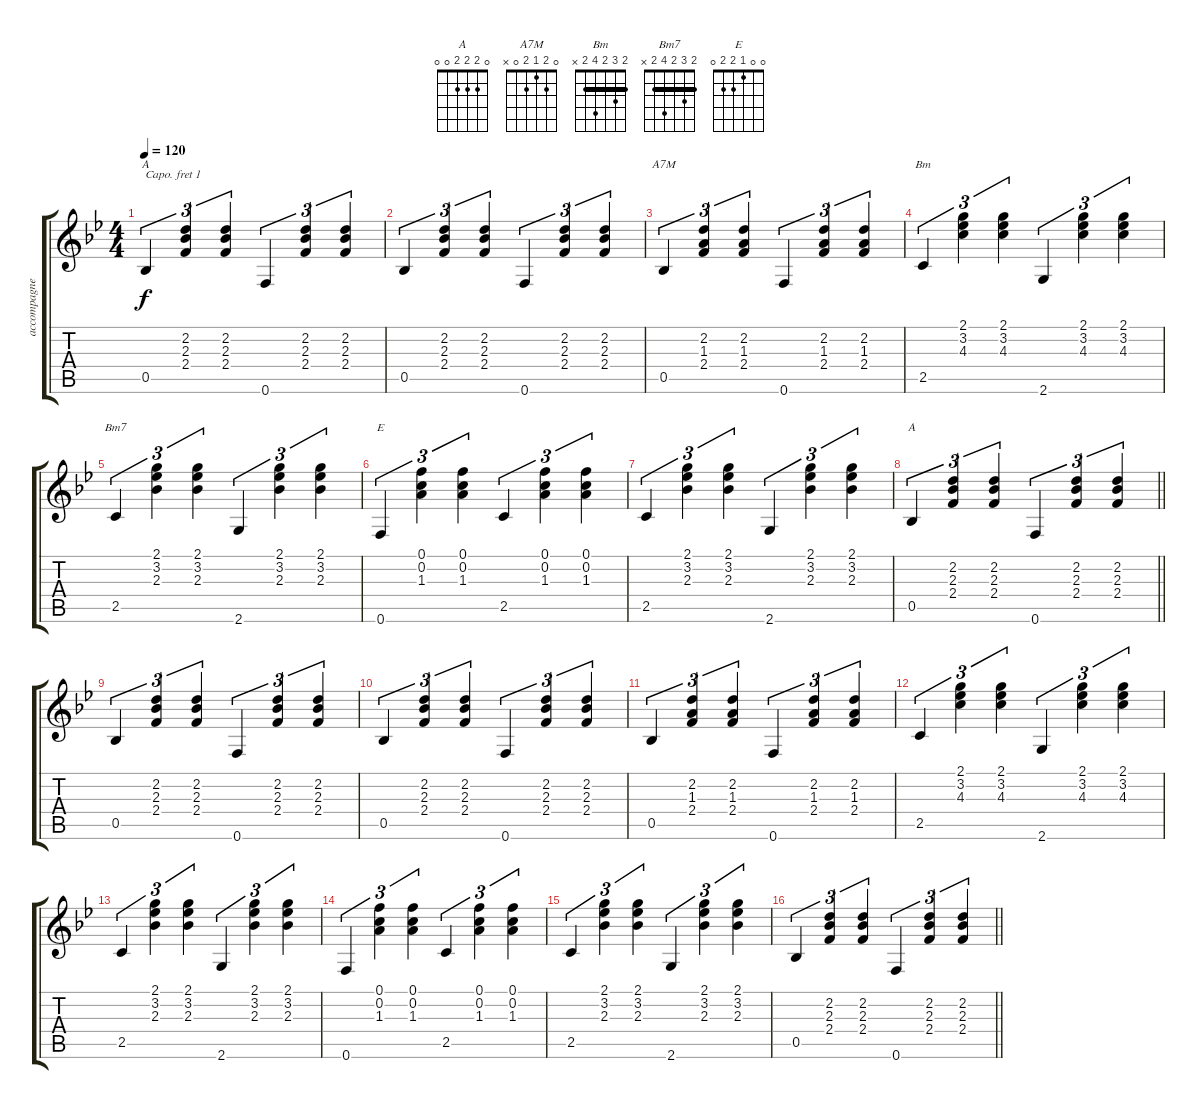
\track ("accompagnement" "accompagne") {instrument acousticguitarnylon}
\staff {score tabs}
\capo 1
\tuning (E4 B3 G3 D3 A2 E2) {hide}
\chord ("A" 0 2 2 2 0 x)
\chord ("A7M" 0 2 1 2 0 x)
\chord ("Bm" 2 3 2 4 2 x) {barre 2}
\chord ("Bm7" 2 3 2 4 2 x) {barre 2}
\chord ("E" 0 0 1 2 2 0)
\chord ("A" 0 2 2 2 0 0)
\ts (4 4)
\tempo 120
\clef g2
\ks bb
0.5.4{tu (3 2) ch "A" dy f instrument acousticguitarnylon} (2.2 2.3 2.4).4{tu (3 2)} (2.2 2.3 2.4).4{tu (3 2)} 0.6.4{tu (3 2)} (2.2 2.3 2.4).4{tu (3 2)} (2.2 2.3 2.4).4{tu (3 2)} |
0.5.4{tu (3 2)} (2.2 2.3 2.4).4{tu (3 2)} (2.2 2.3 2.4).4{tu (3 2)} 0.6.4{tu (3 2)} (2.2 2.3 2.4).4{tu (3 2)} (2.2 2.3 2.4).4{tu (3 2)} |
0.5.4{tu (3 2) ch "A7M"} (2.2 1.3 2.4).4{tu (3 2)} (2.2 1.3 2.4).4{tu (3 2)} 0.6.4{tu (3 2)} (2.2 1.3 2.4).4{tu (3 2)} (2.2 1.3 2.4).4{tu (3 2)} |
2.5.4{tu (3 2) ch "Bm"} (2.1 3.2 4.3).4{tu (3 2)} (2.1 3.2 4.3).4{tu (3 2)} 2.6.4{tu (3 2)} (2.1 3.2 4.3).4{tu (3 2)} (2.1 3.2 4.3).4{tu (3 2)} |
2.5.4{tu (3 2) ch "Bm7"} (2.1 3.2 2.3).4{tu (3 2)} (2.1 3.2 2.3).4{tu (3 2)} 2.6.4{tu (3 2)} (2.1 3.2 2.3).4{tu (3 2)} (2.1 3.2 2.3).4{tu (3 2)} |
0.6.4{tu (3 2) ch "E"} (0.1 0.2 1.3).4{tu (3 2)} (0.1 0.2 1.3).4{tu (3 2)} 2.5.4{tu (3 2)} (0.1 0.2 1.3).4{tu (3 2)} (0.1 0.2 1.3).4{tu (3 2)} |
2.5.4{tu (3 2)} (2.1 3.2 2.3).4{tu (3 2)} (2.1 3.2 2.3).4{tu (3 2)} 2.6.4{tu (3 2)} (2.1 3.2 2.3).4{tu (3 2)} (2.1 3.2 2.3).4{tu (3 2)} |
\barLineRight lightlight
0.5.4{tu (3 2) ch "A"} (2.2 2.3 2.4).4{tu (3 2)} (2.2 2.3 2.4).4{tu (3 2)} 0.6.4{tu (3 2)} (2.2 2.3 2.4).4{tu (3 2)} (2.2 2.3 2.4).4{tu (3 2)} |
0.5.4{tu (3 2)} (2.2 2.3 2.4).4{tu (3 2)} (2.2 2.3 2.4).4{tu (3 2)} 0.6.4{tu (3 2)} (2.2 2.3 2.4).4{tu (3 2)} (2.2 2.3 2.4).4{tu (3 2)} |
0.5.4{tu (3 2)} (2.2 2.3 2.4).4{tu (3 2)} (2.2 2.3 2.4).4{tu (3 2)} 0.6.4{tu (3 2)} (2.2 2.3 2.4).4{tu (3 2)} (2.2 2.3 2.4).4{tu (3 2)} |
0.5.4{tu (3 2)} (2.2 1.3 2.4).4{tu (3 2)} (2.2 1.3 2.4).4{tu (3 2)} 0.6.4{tu (3 2)} (2.2 1.3 2.4).4{tu (3 2)} (2.2 1.3 2.4).4{tu (3 2)} |
2.5.4{tu (3 2)} (2.1 3.2 4.3).4{tu (3 2)} (2.1 3.2 4.3).4{tu (3 2)} 2.6.4{tu (3 2)} (2.1 3.2 4.3).4{tu (3 2)} (2.1 3.2 4.3).4{tu (3 2)} |
2.5.4{tu (3 2)} (2.1 3.2 2.3).4{tu (3 2)} (2.1 3.2 2.3).4{tu (3 2)} 2.6.4{tu (3 2)} (2.1 3.2 2.3).4{tu (3 2)} (2.1 3.2 2.3).4{tu (3 2)} |
0.6.4{tu (3 2)} (0.1 0.2 1.3).4{tu (3 2)} (0.1 0.2 1.3).4{tu (3 2)} 2.5.4{tu (3 2)} (0.1 0.2 1.3).4{tu (3 2)} (0.1 0.2 1.3).4{tu (3 2)} |
2.5.4{tu (3 2)} (2.1 3.2 2.3).4{tu (3 2)} (2.1 3.2 2.3).4{tu (3 2)} 2.6.4{tu (3 2)} (2.1 3.2 2.3).4{tu (3 2)} (2.1 3.2 2.3).4{tu (3 2)} |
\barLineRight lightlight
0.5.4{tu (3 2)} (2.2 2.3 2.4).4{tu (3 2)} (2.2 2.3 2.4).4{tu (3 2)} 0.6.4{tu (3 2)} (2.2 2.3 2.4).4{tu (3 2)} (2.2 2.3 2.4).4{tu (3 2)}
